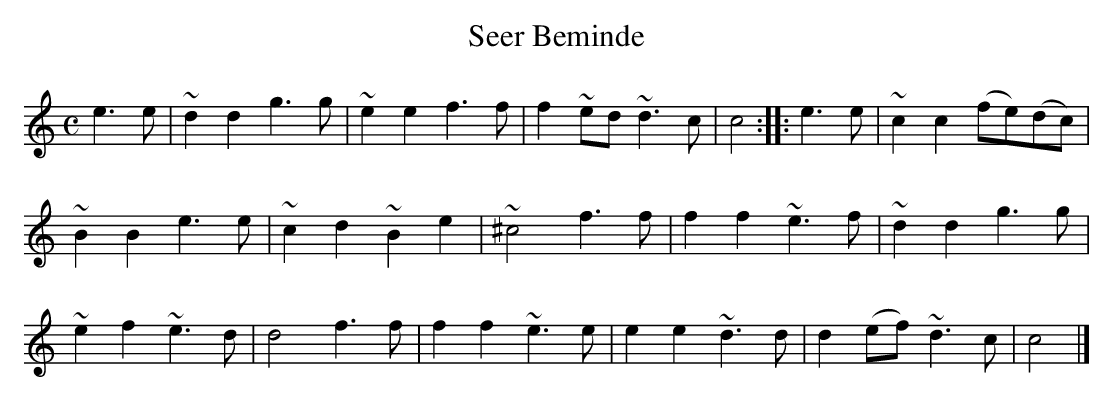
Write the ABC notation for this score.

X:1
T:Seer Beminde
M:C
K:Cmaj
e3e|~d2d2g3g|~e2e2f3f|f2~ed~d3c|c4:||:e3e|~c2c2(fe)(dc)|
~B2B2e3e|~c2d2~B2e2|~^c4f3f|f2f2~e3f|~d2d2g3g|
~e2f2~e3d|d4f3f|f2f2~e3e|e2e2~d3d|d2(ef)~d3c|c4|]
